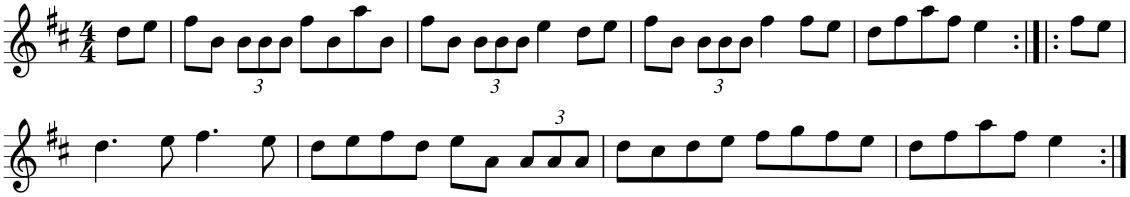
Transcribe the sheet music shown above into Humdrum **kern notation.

**kern
*part1
*staff1
*I"Piano
*I'Pno
*clefG2
*k[f#c#]
*b:
*M4/4
=1
8dd\L
8ee\J
=2
8ff#\L
8b\J
*Xbrackettup
12b\L
12b\
12b\J
8ff#\L
8b\
8aa\
8b\J
=3
8ff#\L
8b\J
12b\L
12b\
12b\J
4ee\
8dd\L
8ee\J
=4
8ff#\L
8b\J
12b\L
12b\
12b\J
4ff#\
8ff#\L
8ee\J
=5
8dd\L
8ff#\
8aa\
8ff#\J
4ee\
=6:|!|:
8ff#\L
8ee\J
!!LO:LB:g=z
=7
4.dd\
8ee\
4.ff#\
8ee\
=8
8dd\L
8ee\
8ff#\
8dd\J
8ee\L
8a\J
12a/L
12a/
12a/J
=9
8dd\L
8cc#\
8dd\
8ee\J
8ff#\L
8gg\
8ff#\
8ee\J
=10
8dd\L
8ff#\
8aa\
8ff#\J
4ee\
=:|!
*-
